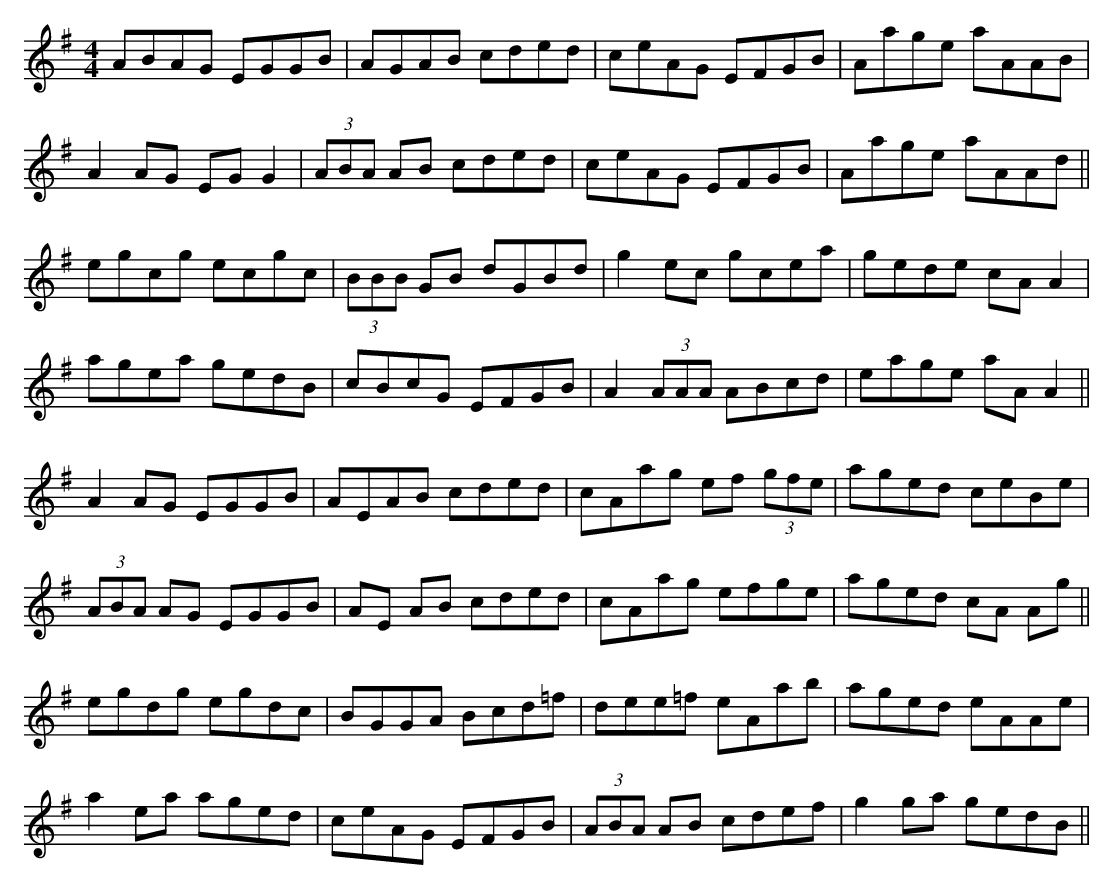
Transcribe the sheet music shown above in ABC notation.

X:1
M:4/4
K:Ador
ABAG EGGB|AGAB cded|ceAG EFGB|Aage aAAB|
A2 AG EG G2|(3ABA AB cded|ceAG EFGB|Aage aAAd||
egcg ecgc|(3BBB GB dGBd|g2 ec gcea|gede cAA2|
agea gedB|cBcG EFGB|A2 (3AAA ABcd|eage aA A2||
A2 AG EGGB|AEAB cded|cAag ef (3gfe|aged ceBe|
(3ABA AG EGGB|AE AB cded|cAag efge|aged cA Ag||
egdg egdc|BGGA Bcd=f|dee=f eAab|aged eAAe|
a2 ea aged|ceAG EFGB|(3ABA AB cdef|g2 ga gedB||
